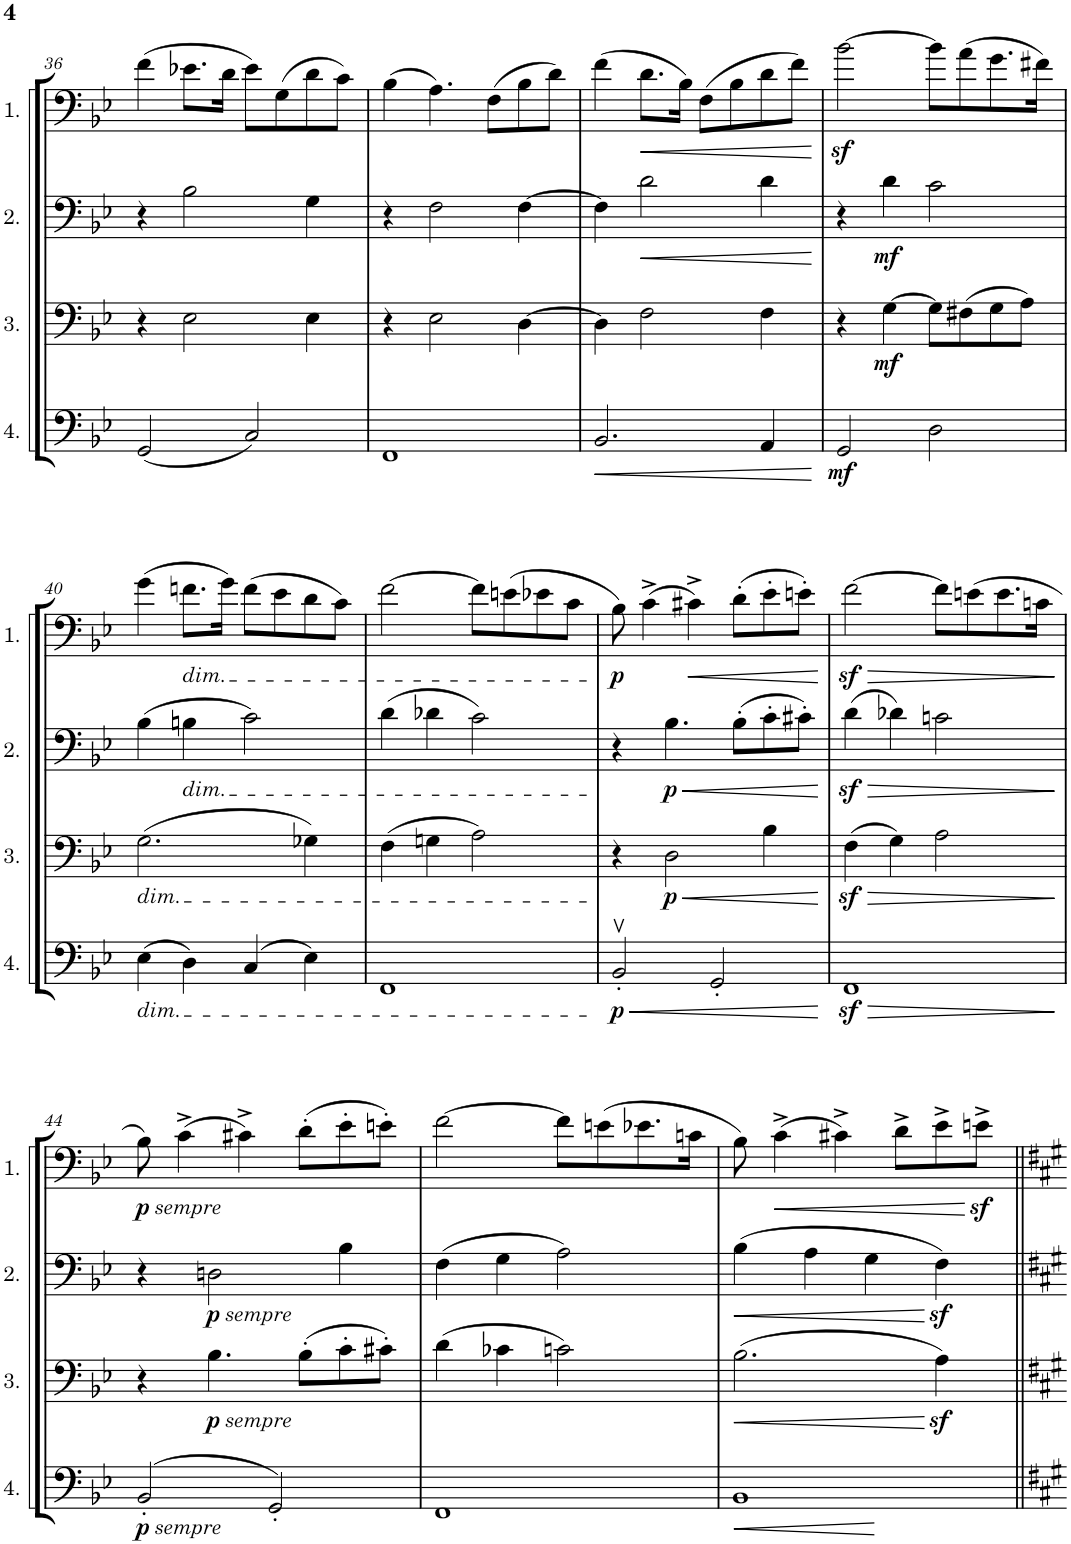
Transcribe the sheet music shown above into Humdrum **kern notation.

**kern	**dynam	**kern	**dynam	**kern	**dynam	**kern	**dynam
*part4	*part4	*part3	*part3	*part2	*part2	*part1	*part1
*staff4	*staff4	*staff3	*staff3	*staff2	*staff2	*staff1	*staff1
*I"Cello 4	*	*I"Cello 3	*	*I"Cello 2	*	*I"Cello 1	*
!!LO:PB:g=z
*clefF4	*	*clefF4	*	*clefF4	*	*clefF4	*
*k[b-e-]	*	*k[b-e-]	*	*k[b-e-]	*	*k[b-e-]	*
*M4/4	*	*M4/4	*	*M4/4	*	*M4/4	*
*met(c)	*	*met(c)	*	*met(c)	*	*met(c)	*
=36	=36	=36	=36	=36	=36	=36	=36
(2GG/	.	4r	.	4r	.	(4f\	.
.	.	2E-\	.	2B-\	.	8.e-X\L	.
.	.	.	.	.	.	16d\Jk	.
2C/)	.	.	.	.	.	8e-\L)	.
.	.	.	.	.	.	(8G\	.
.	.	4E-\	.	4G\	.	8d\	.
.	.	.	.	.	.	8c\J)	.
=37	=37	=37	=37	=37	=37	=37	=37
1FF	.	4r	.	4r	.	(4B-\	.
.	.	2E-\	.	2F\	.	4.A\)	.
.	.	.	.	.	.	(8F\L	.
.	.	[4D\	.	[4F\	.	8B-\	.
.	.	.	.	.	.	8d\J)	.
=38	=38	=38	=38	=38	=38	=38	=38
!	!LO:HP:b	!	!	!	!	!	!
2.BB-/	<	4D\]	.	4F\]	.	(4f\	.
!	!	!	!	!	!LO:HP:b	!	!LO:HP:b
.	.	2F\	.	2d\	<	8.d\L	<
.	.	.	.	.	.	16B-\Jk)	.
.	.	.	.	.	.	(8F\L	.
.	.	.	.	.	.	8B-\	.
4AA/	.	4F\	.	4d\	.	8d\	.
.	.	.	.	.	.	8f\J)	.
.	[	.	.	.	[	.	[
=39	=39	=39	=39	=39	=39	=39	=39
!	!LO:DY:b	!	!	!	!	!	!
2GG/	mf	4r	.	4r	.	[2b-z<\	.
!	!	!	!LO:DY:b	!	!LO:DY:b	!	!
.	.	[4G\	mf	4d\	mf	.	.
2D\	.	8G\L]	.	2c\	.	8b-\L]	.
.	.	(8F#X\	.	.	.	(8a\	.
.	.	8G\	.	.	.	8.g\	.
.	.	8A\J)	.	.	.	.	.
.	.	.	.	.	.	16f#X\Jk)	.
!!LO:LB:g=z
=40	=40	=40	=40	=40	=40	=40	=40
!	!	!LO:TX:b:i:t=dim.	!	!	!	!	!
!LO:TX:b:i:t=dim.	!	!	!	!	!	!	!
(4E-\	.	(2.G\	.	(4B-\	.	(4g\	.
!	!	!	!	!	!	!LO:TX:b:i:t=dim.	!
!	!	!	!	!LO:TX:b:i:t=dim.	!	!	!
4D\)	.	.	.	4Bn\	.	8.fn\L	.
.	.	.	.	.	.	16g\Jk)	.
(4C/	.	.	.	2c\)	.	(8f\L	.
.	.	.	.	.	.	8e-\	.
4E-\)	.	4G-X\)	.	.	.	8d\	.
.	.	.	.	.	.	8c\J)	.
=41	=41	=41	=41	=41	=41	=41	=41
1FF	.	(4F\	.	(4d\	.	[2f\	.
.	.	4Gn\	.	4d-X\	.	.	.
.	.	2A\)	.	2c\)	.	8f\L]	.
.	.	.	.	.	.	(8en\	.
.	.	.	.	.	.	8e-X\	.
.	.	.	.	.	.	8c\J	.
=42	=42	=42	=42	=42	=42	=42	=42
!	!LO:HP:b	!	!	!	!	!	!
!	!LO:DY:n=1:b	!	!	!	!	!	!LO:DY:b
2BB-v'/	< p	4r	.	4r	.	8B-\)	p
.	.	.	.	.	.	(4c^\	.
!	!	!	!LO:HP:b	!	!LO:HP:b	!	!
!	!	!	!LO:DY:n=1:b	!	!LO:DY:n=1:b	!	!
.	.	2D\	< p	4.B-\	< p	.	.
!	!	!	!	!	!	!	!LO:HP:b
.	.	.	.	.	.	4c#X^\)	<
2GG'/	.	.	.	.	.	.	.
.	.	.	.	(8B-'\L	.	(8d'\L	.
.	.	4B-\	.	8c'\	.	8e-'\	.
.	.	.	.	8c#X'\J)	.	8en'\J)	.
.	[	.	[	.	[	.	[
=43	=43	=43	=43	=43	=43	=43	=43
!	!LO:HP:b	!	!LO:HP:b	!	!LO:HP:b	!	!LO:HP:b
1FFz<	>	(4Fz<\	>	(4dz<\	>	[2fz<\	>
.	.	4G\)	.	4d-X\)	.	.	.
.	.	2A\	.	2cn\	.	8f\L]	.
.	.	.	.	.	.	(8en\	.
.	.	.	.	.	.	8.e\	.
.	.	.	.	.	.	16cn\Jk	.
.	]	.	]	.	]	.	]
!!LO:LB:g=z
=44	=44	=44	=44	=44	=44	=44	=44
!	!LO:DY:b	!	!	!	!	!	!
!	!LO:DY:n=1:b	!	!	!	!	!	!LO:DY:b
!	!	!	!	!	!	!	!LO:DY:n=1:b
(>2BB-'/	p other-dynamics	4r	.	4r	.	8B-\)	p other-dynamics
.	.	.	.	.	.	(4c^\	.
!	!	!	!LO:DY:b	!	!	!	!
!	!	!	!LO:DY:n=1:b	!	!LO:DY:b	!	!
!	!	!	!	!	!LO:DY:n=1:b	!	!
.	.	4.B-\	p other-dynamics	2Dn\	p other-dynamics	.	.
.	.	.	.	.	.	4c#X^\)	.
2GG'/)	.	.	.	.	.	.	.
.	.	(8B-'\L	.	.	.	(8d'\L	.
.	.	8c'\	.	4B-\	.	8e-'\	.
.	.	8c#X'\J)	.	.	.	8en'\J)	.
=45	=45	=45	=45	=45	=45	=45	=45
1FF	.	(4d\	.	(4F\	.	[2f\	.
.	.	4c-X\	.	4G\	.	.	.
.	.	2cn\)	.	2A\)	.	8f\L]	.
.	.	.	.	.	.	(8en\	.
.	.	.	.	.	.	8.e-X\	.
.	.	.	.	.	.	16cn\Jk	.
=46	=46	=46	=46	=46	=46	=46	=46
!	!	!	!LO:HP:b	!	!LO:HP:b	!	!
1BB-	.	(2.B-\	<	(4B-\	<	8B-\)	.
!	!	!	!	!	!	!	!LO:HP:b
.	.	.	.	.	.	(4c^\	<
.	.	.	.	4A\	.	.	.
.	.	.	.	.	.	4c#X^\)	.
.	.	.	.	4G\	.	.	.
.	.	.	.	.	.	8d^\L	.
.	.	4Az<\)	[	4Fz<\)	[	8e-^\	.
.	.	.	.	.	.	8enz<^\J	[
=||	=||	=||	=||	=||	=||	=||	=||
*-	*-	*-	*-	*-	*-	*-	*-
